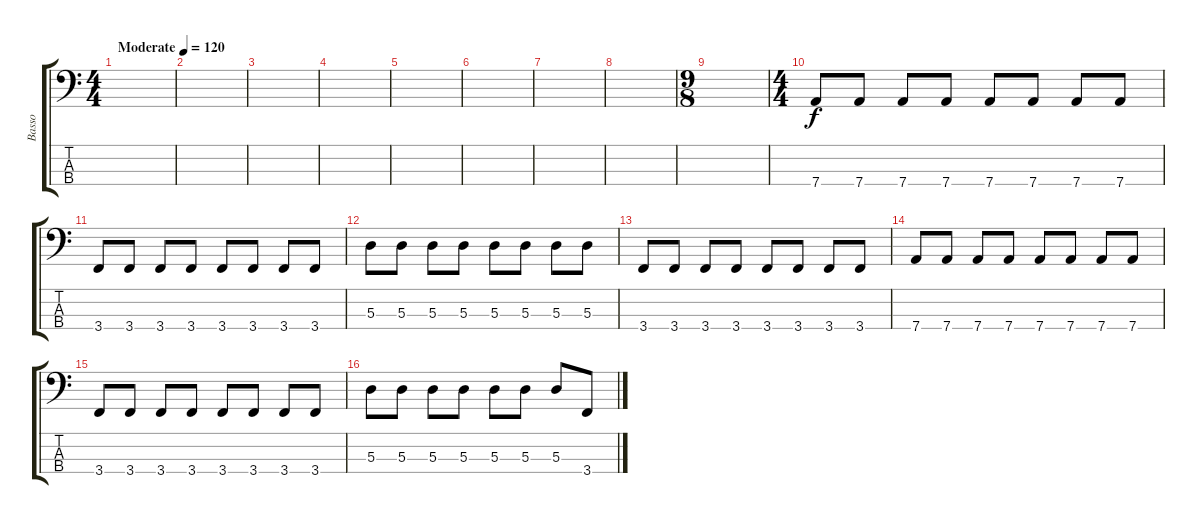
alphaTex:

\track ("Basso" "Basso") {instrument electricbassfinger}
\staff {score tabs}
\tuning (G2 D2 A1 D1) {hide}
\ts (4 4)
\tempo (120 "Moderate")
\clef f4
\ks c
|
|
|
|
|
|
|
|
\ts (9 8)
|
\ts (4 4)
7.4.8 7.4.8 7.4.8 7.4.8 7.4.8 7.4.8 7.4.8 7.4.8 |
3.4.8 3.4.8 3.4.8 3.4.8 3.4.8 3.4.8 3.4.8 3.4.8 |
5.3.8 5.3.8 5.3.8 5.3.8 5.3.8 5.3.8 5.3.8 5.3.8 |
3.4.8 3.4.8 3.4.8 3.4.8 3.4.8 3.4.8 3.4.8 3.4.8 |
7.4.8 7.4.8 7.4.8 7.4.8 7.4.8 7.4.8 7.4.8 7.4.8 |
3.4.8 3.4.8 3.4.8 3.4.8 3.4.8 3.4.8 3.4.8 3.4.8 |
5.3.8 5.3.8 5.3.8 5.3.8 5.3.8 5.3.8 5.3.8 3.4.8
